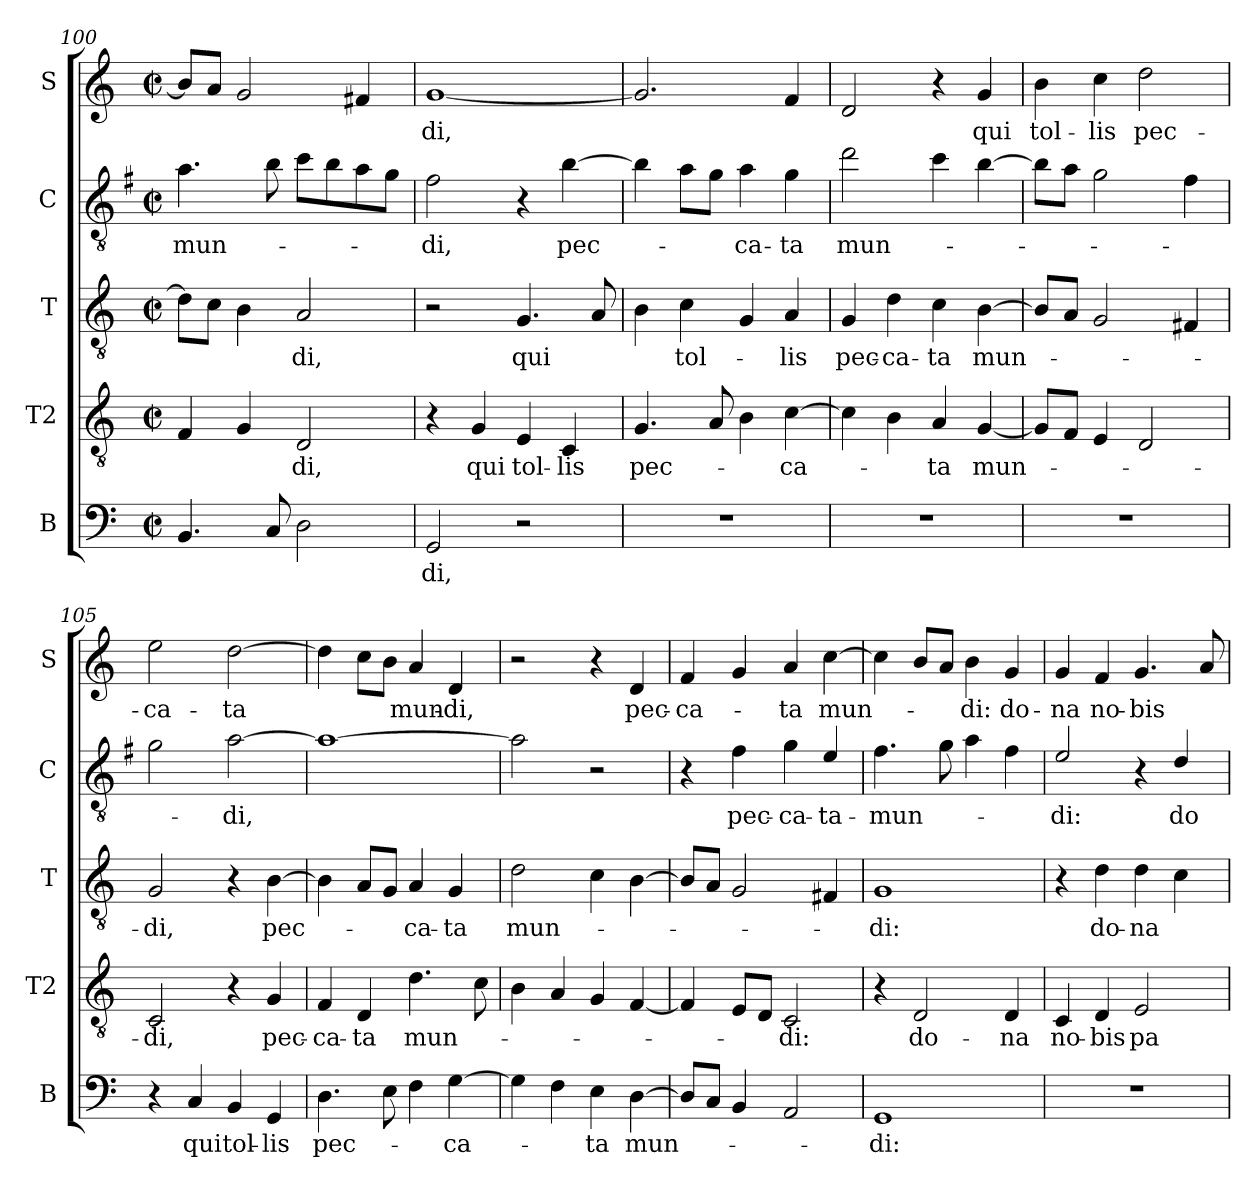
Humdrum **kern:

**kern	**text	**kern	**text	**kern	**text	**kern	**text	**kern	**text
*part5	*part5	*part4	*part4	*part3	*part3	*part2	*part2	*part1	*part1
*staff5	*staff5	*staff4	*staff4	*staff3	*staff3	*staff2	*staff2	*staff1	*staff1
*I"B	*	*I"T2	*	*I"T	*	*I"C	*	*I"S	*
*I'B	*	*I'T2	*	*I'T	*	*I'C	*	*I'S	*
*clefF4	*	*clefGv2	*	*clefGv2	*	*clefGv2	*	*clefG2	*
*	*	*	*	*	*	*ITrd4c7	*	*	*
*k[]	*	*k[]	*	*k[]	*	*k[]	*	*k[]	*
*M2/2	*	*M2/2	*	*M2/2	*	*M2/2	*	*M2/2	*
*met(c|)	*	*met(c|)	*	*met(c|)	*	*met(c|)	*	*met(c|)	*
=100	=100	=100	=100	=100	=100	=100	=100	=100	=100
!	!	!	!	!	!	!	!LO:LY:b	!	!
4.BB/	.	4F/	.	8d\L]	.	4.d\	mun-	8b/L]	.
.	.	.	.	8c\J	.	.	.	8a/J	.
.	.	4G/	.	4B\	.	.	.	2g/	.
8C/	.	.	.	.	.	8e\	.	.	.
!	!	!	!LO:LY:b	!	!LO:LY:b	!	!	!	!
2D\	.	2D/	-di,	2A/	-di,	8f\L	.	.	.
.	.	.	.	.	.	8e\	.	.	.
.	.	.	.	.	.	8d\	.	4f#X/	.
.	.	.	.	.	.	8c\J	.	.	.
=101	=101	=101	=101	=101	=101	=101	=101	=101	=101
!	!LO:LY:b	!	!	!	!	!	!LO:LY:b	!	!LO:LY:b
2GG/	-di,	4r	.	2r	.	2B\	-di,	[1g	-di,
!	!	!	!LO:LY:b	!	!	!	!	!	!
.	.	4G/	qui	.	.	.	.	.	.
!	!	!	!LO:LY:b	!	!LO:LY:b	!	!	!	!
2r	.	4E/	tol-	4.G/	qui	4r	.	.	.
!	!	!	!LO:LY:b	!	!	!	!LO:LY:b	!	!
.	.	4C/	-lis	.	.	[4e\	pec-	.	.
.	.	.	.	8A/	.	.	.	.	.
=102	=102	=102	=102	=102	=102	=102	=102	=102	=102
!	!	!	!LO:LY:b	!	!	!	!	!	!
1r	.	4.G/	pec-	4B\	.	4e\]	.	2.g/]	.
!	!	!	!	!	!LO:LY:b	!	!	!	!
.	.	.	.	4c\	tol-	8d\L	.	.	.
.	.	8A/	.	.	.	8c\J	.	.	.
!	!	!	!	!	!	!	!LO:LY:b	!	!
.	.	4B\	.	4G/	.	4d\	-ca-	.	.
!	!	!	!LO:LY:b	!	!LO:LY:b	!	!LO:LY:b	!	!
.	.	[4c\	-ca-	4A/	-lis	4c\	-ta	4f/	.
=103	=103	=103	=103	=103	=103	=103	=103	=103	=103
!	!	!	!	!	!LO:LY:b	!	!LO:LY:b	!	!
1r	.	4c\]	.	4G/	pec-	2g\	mun-	2d/	.
!	!	!	!	!	!LO:LY:b	!	!	!	!
.	.	4B\	.	4d\	-ca-	.	.	.	.
!	!	!	!LO:LY:b	!	!LO:LY:b	!	!	!	!
.	.	4A/	-ta	4c\	-ta	4f\	.	4r	.
!	!	!	!LO:LY:b	!	!LO:LY:b	!	!	!	!LO:LY:b
.	.	[4G/	mun-	[4B\	mun-	[4e\	.	4g/	qui
!!LO:PB:g=z
=104	=104	=104	=104	=104	=104	=104	=104	=104	=104
!	!	!	!	!	!	!	!	!	!LO:LY:b
1r	.	8G/L]	.	8B/L]	.	8e\L]	.	4b\	tol-
.	.	8F/J	.	8A/J	.	8d\J	.	.	.
!	!	!	!	!	!	!	!	!	!LO:LY:b
.	.	4E/	.	2G/	.	2c\	.	4cc\	-lis
!	!	!	!	!	!	!	!	!	!LO:LY:b
.	.	2D/	.	.	.	.	.	2dd\	pec-
.	.	.	.	4F#X/	.	4B\	.	.	.
=105	=105	=105	=105	=105	=105	=105	=105	=105	=105
!	!	!	!LO:LY:b	!	!LO:LY:b	!	!	!	!LO:LY:b
4r	.	2C/	-di,	2G/	-di,	2c\	.	2ee\	-ca-
!	!LO:LY:b	!	!	!	!	!	!	!	!
4C/	qui	.	.	.	.	.	.	.	.
!	!LO:LY:b	!	!	!	!	!	!LO:LY:b	!	!LO:LY:b
4BB/	tol-	4r	.	4r	.	[2d\	-di,	[2dd\	-ta
!	!LO:LY:b	!	!LO:LY:b	!	!LO:LY:b	!	!	!	!
4GG/	-lis	4G/	pec-	[4B\	pec-	.	.	.	.
=106	=106	=106	=106	=106	=106	=106	=106	=106	=106
!	!LO:LY:b	!	!LO:LY:b	!	!	!	!	!	!
4.D\	pec-	4F/	-ca-	4B\]	.	1d_	.	4dd\]	.
!	!	!	!LO:LY:b	!	!	!	!	!	!
.	.	4D/	-ta	8A/L	.	.	.	8cc\L	.
8E\	.	.	.	8G/J	.	.	.	8b\J	.
!	!	!	!LO:LY:b	!	!LO:LY:b	!	!	!	!LO:LY:b
4F\	.	4.d\	mun-	4A/	-ca-	.	.	4a/	mun-
!	!LO:LY:b	!	!	!	!LO:LY:b	!	!	!	!LO:LY:b
[4G\	-ca-	.	.	4G/	-ta	.	.	4d/	-di,
.	.	8c\	.	.	.	.	.	.	.
=107	=107	=107	=107	=107	=107	=107	=107	=107	=107
!	!	!	!	!	!LO:LY:b	!	!	!	!
4G\]	.	4B\	.	2d\	mun-	2d\]	.	2r	.
4F\	.	4A/	.	.	.	.	.	.	.
!	!LO:LY:b	!	!	!	!	!	!	!	!
4E\	-ta	4G/	.	4c\	.	2r	.	4r	.
!	!LO:LY:b	!	!	!	!	!	!	!	!LO:LY:b
[4D\	mun-	[4F/	.	[4B\	.	.	.	4d/	pec-
=108	=108	=108	=108	=108	=108	=108	=108	=108	=108
!	!	!	!	!	!	!	!	!	!LO:LY:b
8D/L]	.	4F/]	.	8B/L]	.	4r	.	4f/	-ca-
8C/J	.	.	.	8A/J	.	.	.	.	.
!	!	!	!	!	!	!	!LO:LY:b	!	!
4BB/	.	8E/L	.	2G/	.	4B\	pec-	4g/	.
.	.	8D/J	.	.	.	.	.	.	.
!	!	!	!LO:LY:b	!	!	!	!LO:LY:b	!	!LO:LY:b
2AA/	.	2C/	-di:	.	.	4c\	-ca-	4a/	-ta
!	!	!	!	!	!	!	!LO:LY:b	!	!LO:LY:b
.	.	.	.	4F#X/	.	4A/	-ta-	[4cc\	mun-
!!LO:LB:g=z
=109	=109	=109	=109	=109	=109	=109	=109	=109	=109
!	!LO:LY:b	!	!	!	!LO:LY:b	!	!LO:LY:b	!	!
1GG	-di:	4r	.	1G	-di:	4.B\	-mun-	4cc\]	.
!	!	!	!LO:LY:b	!	!	!	!	!	!
.	.	2D/	do-	.	.	.	.	8b/L	.
.	.	.	.	.	.	8c\	.	8a/J	.
!	!	!	!	!	!	!	!	!	!LO:LY:b
.	.	.	.	.	.	4d\	.	4b\	-di:
!	!	!	!LO:LY:b	!	!	!	!	!	!LO:LY:b
.	.	4D/	-na	.	.	4B\	.	4g/	do-
=110	=110	=110	=110	=110	=110	=110	=110	=110	=110
!	!	!	!LO:LY:b	!	!	!	!LO:LY:b	!	!LO:LY:b
1r	.	4C/	no-	4r	.	2A/	-di:	4g/	-na
!	!	!	!LO:LY:b	!	!LO:LY:b	!	!	!	!LO:LY:b
.	.	4D/	-bis	4d\	do-	.	.	4f/	no-
!	!	!	!LO:LY:b	!	!LO:LY:b	!	!	!	!LO:LY:b
.	.	2E/	pa-	4d\	-na	4r	.	4.g/	-bis
!	!	!	!	!	!	!	!LO:LY:b	!	!
.	.	.	.	4c\	.	4G/	do-	.	.
.	.	.	.	.	.	.	.	8a/	.
=	=	=	=	=	=	=	=	=	=
*-	*-	*-	*-	*-	*-	*-	*-	*-	*-
